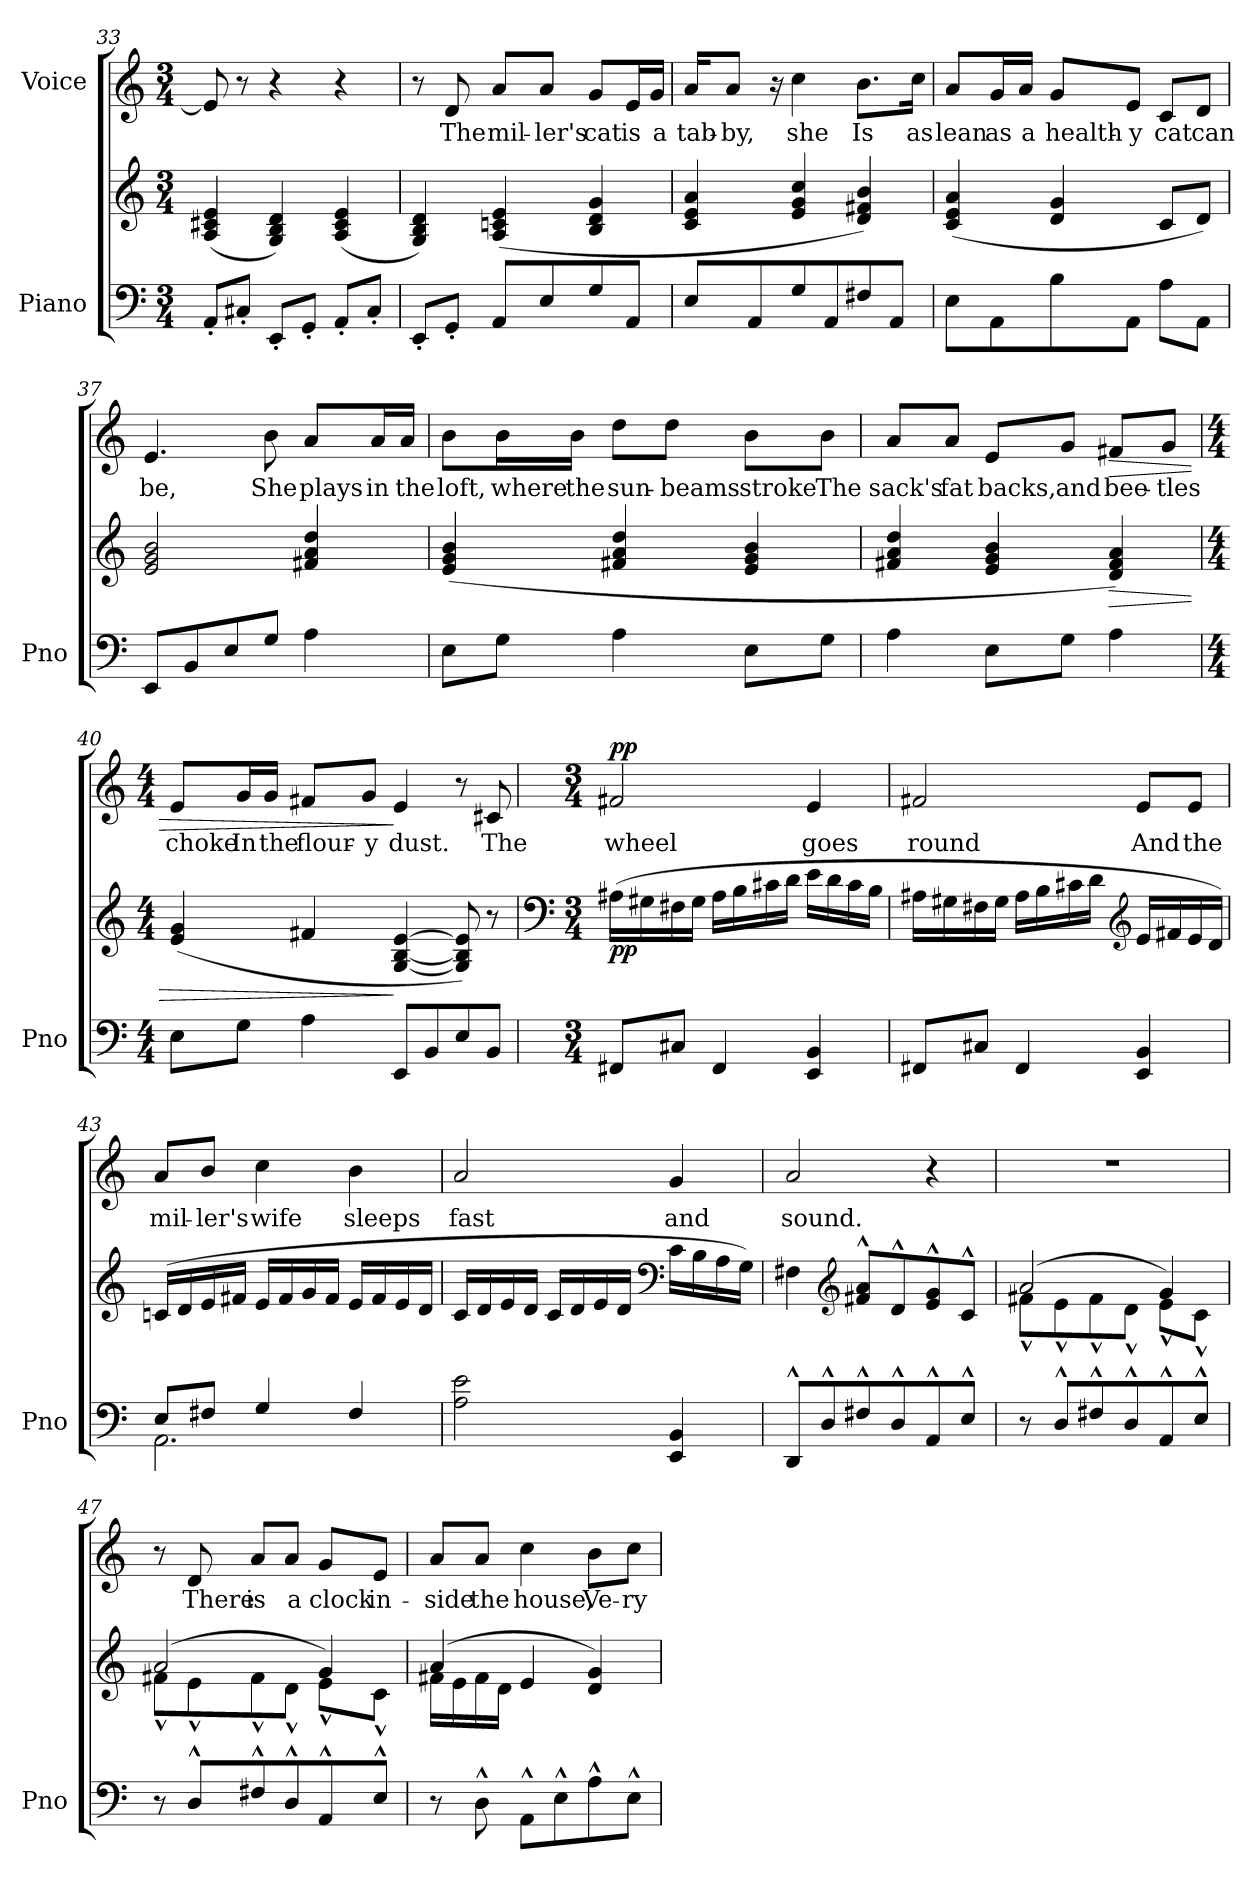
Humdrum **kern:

**kern	**kern	**dynam	**kern	**text	**dynam
*part2	*part2	*part2	*part1	*part1	*part1
*staff3	*staff2	*staff2/3	*staff1	*staff1	*staff1
*I"Piano	*	*	*I"Voice	*	*
*I'Pno	*	*	*	*	*
*clefF4	*clefG2	*	*clefG2	*	*
*k[]	*k[]	*	*k[]	*	*
*M3/4	*M3/4	*	*M3/4	*	*
=33	=33	=33	=33	=33	=33
8AA'/L	(<4A/ 4c#X/ 4e/	.	8e/]	.	.
8C#X'/J	.	.	8r	.	.
8EE'/L	4G/ 4B/ 4d/)	.	4r	.	.
8GG'/J	.	.	.	.	.
8AA'/L	(<4A/ 4c#/ 4e/	.	4r	.	.
8C#'/J	.	.	.	.	.
=34	=34	=34	=34	=34	=34
8EE'/L	4G/ 4B/ 4d/)	.	8r	.	.
!	!	!	!	!LO:LY:b	!
8GG'/J	.	.	8d/	The	.
!	!	!	!	!LO:LY:b	!
8AA/L	(>4A/ 4cn/ 4e/	.	8a/L	mil-	.
!	!	!	!	!LO:LY:b	!
8E/	.	.	8a/J	-ler's	.
!	!	!	!	!LO:LY:b	!
8G/	4B/ 4d/ 4g/	.	8g/L	cat	.
!	!	!	!	!LO:LY:b	!
8AA/J	.	.	16e/L	is	.
!	!	!	!	!LO:LY:b	!
.	.	.	16g/JJ	a	.
=35	=35	=35	=35	=35	=35
!	!	!	!	!LO:LY:b	!
8E/L	4c/ 4e/ 4a/	.	16a/KL	tab-	.
!	!	!	!	!LO:LY:b	!
.	.	.	8a/J	-by,	.
8AA/	.	.	.	.	.
.	.	.	16r	.	.
!	!	!	!	!LO:LY:b	!
8G/	4e/ 4g/ 4cc/	.	4cc\	she	.
8AA/	.	.	.	.	.
!	!	!	!	!LO:LY:b	!
8F#X/	4d/ 4f#X/ 4b/)	.	8.b\L	Is	.
8AA/J	.	.	.	.	.
!	!	!	!	!LO:LY:b	!
.	.	.	16cc\Jk	as	.
!!LO:LB:g=z
=36	=36	=36	=36	=36	=36
!	!	!	!	!LO:LY:b	!
8E\L	(>4c/ 4e/ 4a/	.	8a/L	lean	.
!	!	!	!	!LO:LY:b	!
8AA\	.	.	16g/L	as	.
!	!	!	!	!LO:LY:b	!
.	.	.	16a/JJ	a	.
!	!	!	!	!LO:LY:b	!
8B\	4d/ 4g/	.	8g/L	health-	.
!	!	!	!	!LO:LY:b	!
8AA\J	.	.	8e/J	-y	.
!	!	!	!	!LO:LY:b	!
8A\L	8c/L	.	8c/L	cat	.
!	!	!	!	!LO:LY:b	!
8AA\J	8d/J)	.	8d/J	can	.
=37	=37	=37	=37	=37	=37
!	!	!	!	!LO:LY:b	!
8EE/L	2e/ 2g/ 2b/	.	4.e/	be,	.
8BB/	.	.	.	.	.
8E/	.	.	.	.	.
!	!	!	!	!LO:LY:b	!
8G/J	.	.	8b\	She	.
!	!	!	!	!LO:LY:b	!
4A\	4f#X/ 4a/ 4dd/	.	8a/L	plays	.
!	!	!	!	!LO:LY:b	!
.	.	.	16a/L	in	.
!	!	!	!	!LO:LY:b	!
.	.	.	16a/JJ	the	.
!!LO:PB:g=z
=38	=38	=38	=38	=38	=38
!	!	!	!	!LO:LY:b	!
8E\L	(>4e/ 4g/ 4b/	.	8b\L	loft,	.
!	!	!	!	!LO:LY:b	!
8G\J	.	.	16b\L	where	.
!	!	!	!	!LO:LY:b	!
.	.	.	16b\JJ	the	.
!	!	!	!	!LO:LY:b	!
4A\	4f#X/ 4a/ 4dd/	.	8dd\L	sun-	.
!	!	!	!	!LO:LY:b	!
.	.	.	8dd\J	-beams	.
!	!	!	!	!LO:LY:b	!
8E\L	4e/ 4g/ 4b/	.	8b\L	stroke	.
!	!	!	!	!LO:LY:b	!
8G\J	.	.	8b\J	The	.
=39	=39	=39	=39	=39	=39
!	!	!	!	!LO:LY:b	!
4A\	4f#X/ 4a/ 4dd/	.	8a/L	sack's	.
!	!	!	!	!LO:LY:b	!
.	.	.	8a/J	fat	.
!	!	!	!	!LO:LY:b	!
8E\L	4e/ 4g/ 4b/	.	8e/L	backs,	.
!	!	!	!	!LO:LY:b	!
8G\J	.	.	8g/J	and	.
!	!	!LO:HP:b	!	!LO:LY:b	!LO:HP:b
4A\	4d/ 4f#/ 4a/)	>	8f#X/L	bee-	>
!	!	!	!	!LO:LY:b	!
.	.	.	8g/J	-tles	.
!!LO:LB:g=z
=40	=40	=40	=40	=40	=40
*M4/4	*M4/4	*	*M4/4	*	*
!	!	!	!	!LO:LY:b	!
8E\L	(>4e/ 4g/	.	8e/L	choke	.
!	!	!	!	!LO:LY:b	!
8G\J	.	.	16g/L	In	.
!	!	!	!	!LO:LY:b	!
.	.	.	16g/JJ	the	.
!	!	!	!	!LO:LY:b	!
4A\	4f#X/	.	8f#X/L	flour-	.
!	!	!	!	!LO:LY:b	!
.	.	.	8g/J	-y	.
!	!	!	!	!LO:LY:b	!
8EE/L	[4G/ [4B/ [4e/	]	4e/	dust.	]
8BB/	.	.	.	.	.
8E/	8G/] 8B/] 8e/])	.	8r	.	.
!	!	!	!	!LO:LY:b	!
8BB/J	8r	.	8c#X/	The	.
=41	=41	=41	=41	=41	=41
*	*clefF4	*	*	*	*
*M3/4	*M3/4	*	*M3/4	*	*
!	!	!LO:DY:b	!	!LO:LY:b	!LO:DY:a
8FF#X/L	(>16A#X\LL	pp	2f#X/	wheel	pp
.	16G#X\	.	.	.	.
8C#X/J	16F#X\	.	.	.	.
.	16G#\JJ	.	.	.	.
4FF#/	16A#\LL	.	.	.	.
.	16B\	.	.	.	.
.	16c#X\	.	.	.	.
.	16d\JJ	.	.	.	.
!	!	!	!	!LO:LY:b	!
4EE/ 4BB/	16e\LL	.	4e/	goes	.
.	16d\	.	.	.	.
.	16c#\	.	.	.	.
.	16B\JJ	.	.	.	.
=42	=42	=42	=42	=42	=42
!	!	!	!	!LO:LY:b	!
8FF#X/L	16A#X\LL	.	2f#X/	round	.
.	16G#X\	.	.	.	.
8C#X/J	16F#X\	.	.	.	.
.	16G#\JJ	.	.	.	.
4FF#/	16A#\LL	.	.	.	.
.	16B\	.	.	.	.
.	16c#X\	.	.	.	.
.	16d\JJ	.	.	.	.
*	*clefG2	*	*	*	*
!	!	!	!	!LO:LY:b	!
4EE/ 4BB/	16e/LL	.	8e/L	And	.
.	16f#X/	.	.	.	.
!	!	!	!	!LO:LY:b	!
.	16e/	.	8e/J	the	.
.	16d/JJ)	.	.	.	.
!!LO:LB:g=z
=43	=43	=43	=43	=43	=43
*^	*	*	*	*	*
!	!	!	!	!	!LO:LY:b	!
8E/L	2.AA\	(>16cn/LL	.	8a/L	mil-	.
.	.	16d/	.	.	.	.
!	!	!	!	!	!LO:LY:b	!
8F#X/J	.	16e/	.	8b/J	-ler's	.
.	.	16f#X/JJ	.	.	.	.
!	!	!	!	!	!LO:LY:b	!
4G/	.	16e/LL	.	4cc\	wife	.
.	.	16f#/	.	.	.	.
.	.	16g/	.	.	.	.
.	.	16f#/JJ	.	.	.	.
!	!	!	!	!	!LO:LY:b	!
4F#/	.	16e/LL	.	4b\	sleeps	.
.	.	16f#/	.	.	.	.
.	.	16e/	.	.	.	.
.	.	16d/JJ	.	.	.	.
*v	*v	*	*	*	*	*
=44	=44	=44	=44	=44	=44
!	!	!	!	!LO:LY:b	!
2A\ 2e\	16c/LL	.	2a/	fast	.
.	16d/	.	.	.	.
.	16e/	.	.	.	.
.	16d/JJ	.	.	.	.
.	16c/LL	.	.	.	.
.	16d/	.	.	.	.
.	16e/	.	.	.	.
.	16d/JJ	.	.	.	.
*	*clefF4	*	*	*	*
!	!	!	!	!LO:LY:b	!
4EE/ 4BB/	16c\LL	.	4g/	and	.
.	16B\	.	.	.	.
.	16A\	.	.	.	.
.	16G\JJ)	.	.	.	.
=45	=45	=45	=45	=45	=45
!	!	!	!	!LO:LY:b	!
8DD^^/L	4F#X\	.	2a/	sound.	.
8D^^/	.	.	.	.	.
*	*clefG2	*	*	*	*
!	!	!LO:DY:b	!	!	!
!	!	!LO:DY:n=1:b	!	!	!
8F#X^^/	8f#X/^^ 8a/^^L	p other-dynamics	.	.	.
8D^^/	8d^^/	.	.	.	.
8AA^^/	8e/^^ 8g/^^	.	4r	.	.
8E^^/J	8c^^/J	.	.	.	.
=46	=46	=46	=46	=46	=46
*	*^	*	*	*	*
8r	(>2a/	8f#X^^\L	.	2.r	.	.
8D^^/L	.	8e^^\	.	.	.	.
8F#X^^/	.	8f#^^\	.	.	.	.
8D^^/	.	8d^^\J	.	.	.	.
8AA^^/	4g/)	8e^^\L	.	.	.	.
8E^^/J	.	8c^^\J	.	.	.	.
!!LO:PB:g=z
=47	=47	=47	=47	=47	=47	=47
8r	(>2a/	8f#X^^\L	.	8r	.	.
!	!	!	!	!	!LO:LY:b	!
8D^^/L	.	8e^^\	.	8d/	There	.
!	!	!	!	!	!LO:LY:b	!
8F#X^^/	.	8f#^^\	.	8a/L	is	.
!	!	!	!	!	!LO:LY:b	!
8D^^/	.	8d^^\J	.	8a/J	a	.
!	!	!	!	!	!LO:LY:b	!
8AA^^/	4g/)	8e^^\L	.	8g/L	clock	.
!	!	!	!	!	!LO:LY:b	!
8E^^/J	.	8c^^\J	.	8e/J	in-	.
=48	=48	=48	=48	=48	=48	=48
!	!	!	!	!	!LO:LY:b	!
8r	(>4a/	16f#X\LL	.	8a/L	-side	.
.	.	16e\	.	.	.	.
!	!	!	!	!	!LO:LY:b	!
8D^^\	.	16f#\	.	8a/J	the	.
.	.	16d\JJ	.	.	.	.
!	!	!	!	!	!LO:LY:b	!
8AA^^\L	4e/	2ryy	.	4cc\	house,	.
8E^^\	.	.	.	.	.	.
!	!	!	!	!	!LO:LY:b	!
8A^^\	4d/ 4g/)	.	.	8b\L	Ve-	.
!	!	!	!	!	!LO:LY:b	!
8E^^\J	.	.	.	8cc\J	-ry	.
*	*v	*v	*	*	*	*
=	=	=	=	=	=
*-	*-	*-	*-	*-	*-
